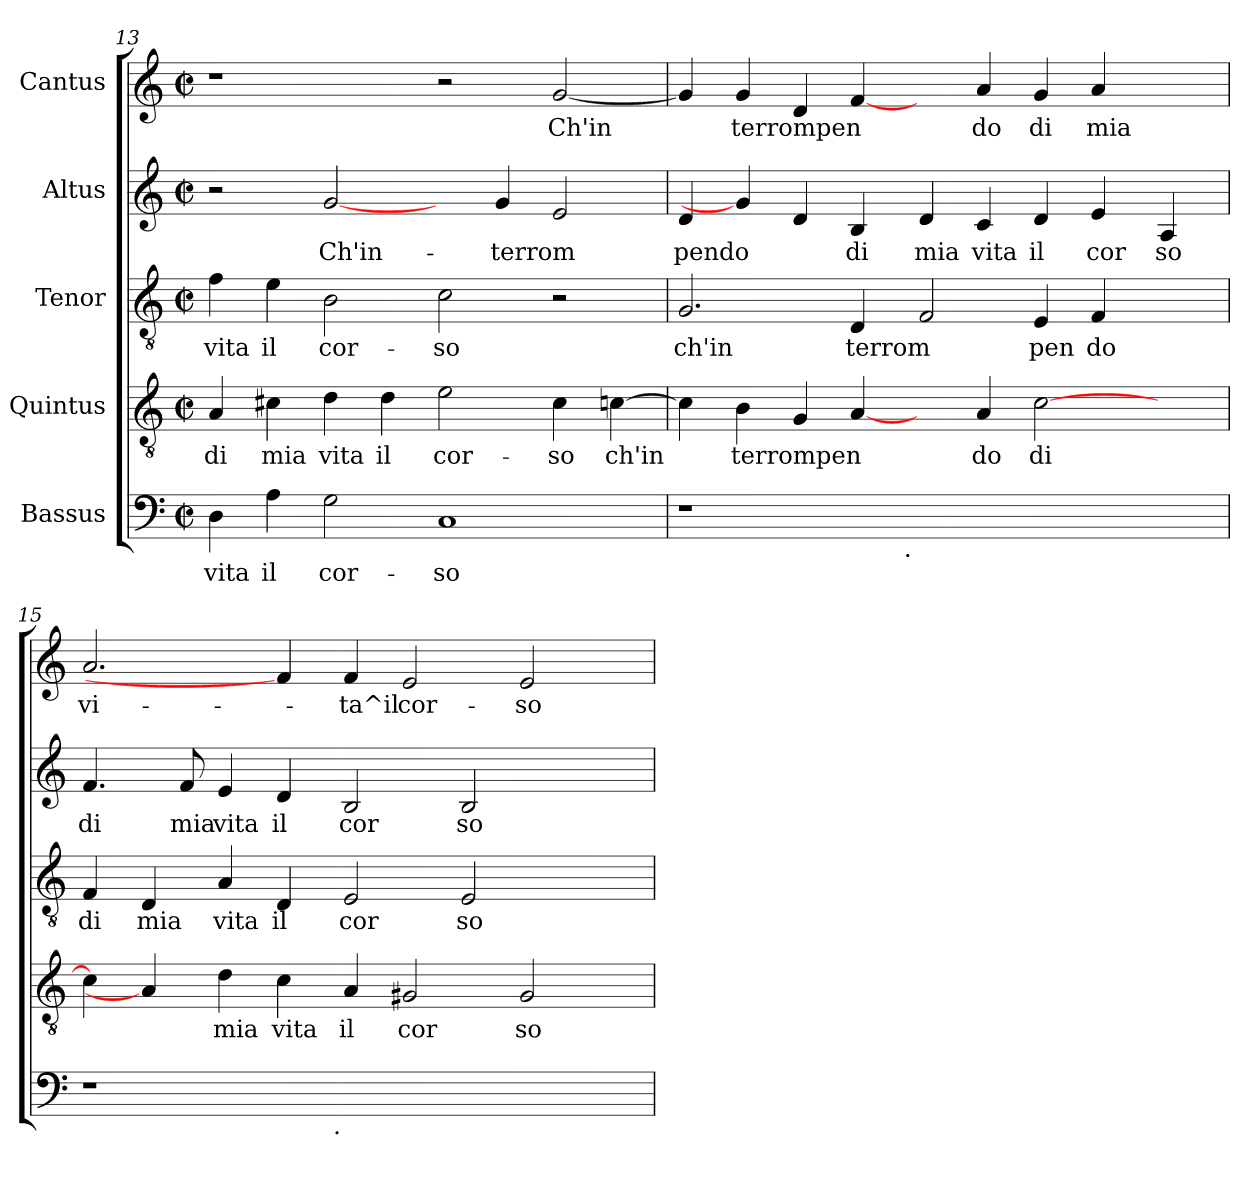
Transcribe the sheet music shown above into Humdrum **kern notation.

**kern	**text	**kern	**text	**kern	**text	**kern	**text	**kern	**text
*part5	*part5	*part4	*part4	*part3	*part3	*part2	*part2	*part1	*part1
*staff5	*staff5	*staff4	*staff4	*staff3	*staff3	*staff2	*staff2	*staff1	*staff1
*I"Bassus	*	*I"Quintus	*	*I"Tenor	*	*I"Altus	*	*I"Cantus	*
*clefF4	*	*clefGv2	*	*clefGv2	*	*clefG2	*	*clefG2	*
*k[]	*	*k[]	*	*k[]	*	*k[]	*	*k[]	*
*C:	*	*C:	*	*C:	*	*C:	*	*C:	*
*M2/2	*	*M2/2	*	*M2/2	*	*M2/2	*	*M2/2	*
*met(c|)	*	*met(c|)	*	*met(c|)	*	*met(c|)	*	*met(c|)	*
=13	=13	=13	=13	=13	=13	=13	=13	=13	=13
!	!LO:LY:b:cj	!	!LO:LY:b:cj	!	!LO:LY:b:cj	!	!	!	!
4D\	vita	4A/	di	4f\	vita	2r	.	1r	.
!	!LO:LY:b:cj	!	!LO:LY:b:cj	!	!LO:LY:b:cj	!	!	!	!
4A\	il	4c#X\	mia	4e\	il	.	.	.	.
!	!LO:LY:b:cj	!	!LO:LY:b:cj	!	!LO:LY:b:cj	!	!LO:LY:b:cj	!	!
2G\	cor-	4d\	vita	2B\	cor-	[2g/	Ch'in-	.	.
!	!	!	!LO:LY:b:cj	!	!	!	!	!	!
.	.	4d\	il	.	.	.	.	.	.
!	!LO:LY:b:cj	!	!LO:LY:b:cj	!	!LO:LY:b:cj	!	!	!	!
1C	-so	2e\	cor-	2c\	-so	4ryy	.	2r	.
!	!	!	!	!	!	!	!LO:LY:b:cj	!	!
.	.	.	.	.	.	4g/	-terrom-	.	.
!	!	!	!LO:LY:b:cj	!	!	!	!LO:LY:b:cj	!	!LO:LY:b:cj
.	.	4c#\	-so	2r	.	2e/	--	[>2g/	Ch'in
!	!	!	!LO:LY:b:cj	!	!	!	!	!	!
.	.	[>4cn\	ch'in-	.	.	.	.	.	.
!!LO:PB:g=z
=14	=14	=14	=14	=14	=14	=14	=14	=14	=14
!	!	!	!LO:LY:b:cj	!	!LO:LY:b:cj	!	!LO:LY:b:cj	!	!LO:LY:b:cj
*^	*	*	*	*	*	*	*	*	*
1r	2ryy	.	4c\]	--	2.G/	ch'in	4d/	-pendo	4g/]	.
!	!	!	!	!LO:LY:b:cj	!	!	!	!	!	!LO:LY:b:cj
.	.	.	4B\	-terrompen	.	.	4g/]	.	4g/	terrompen-
!	!	!	!	!LO:LY:b:cj	!	!	!	!LO:LY:b:cj	!	!LO:LY:b:cj
.	4...ryy	.	4G/	.	.	.	4d/	.	4d/	--
!	!	!	!	!LO:LY:b:cj	!	!LO:LY:b:cj	!	!LO:LY:b:cj	!	!LO:LY:b:cj
.	.	.	[4A/	.	4D/	terrom	4B/	di	[4f/	--
!	!LO:TX:b:t=.	!	!	!	!	!	!	!	!	!
.	1ryy	.	.	.	.	.	.	.	.	.
!	!	!	!	!	!	!LO:LY:b:cj	!	!LO:LY:b:cj	!	!
1ryy	.	.	4ryy	.	2F/	.	4d/	mia	4ryy	.
!	!	!	!	!LO:LY:b:cj	!	!	!	!LO:LY:b:cj	!	!LO:LY:b:cj
.	.	.	4A/	do	.	.	4c/	vita	4a/	-do
!	!	!	!	!LO:LY:b:cj	!	!LO:LY:b:cj	!	!LO:LY:b:cj	!	!LO:LY:b:cj
.	.	.	[>2c\	di	4E/	pen	4d/	il	4g/	di
!	!	!	!	!	!	!LO:LY:b:cj	!	!LO:LY:b:cj	!	!LO:LY:b:cj
.	.	.	.	.	4F/	do	4e/	cor	4a/	mia
.	4ryy	.	.	.	.	.	.	.	.	.
!	!	!	!	!	!	!	!	!LO:LY:b:cj	!	!
4ryy	.	.	4ryy	.	4ryy	.	4A/	so	4ryy	.
.	32ryy	.	.	.	.	.	.	.	.	.
=15	=15	=15	=15	=15	=15	=15	=15	=15	=15	=15
!	!	!	!	!LO:LY:b:cj	!	!LO:LY:b:cj	!	!LO:LY:b:cj	!	!LO:LY:b:cj
1r	2ryy	.	4c\]	.	4F/	di	4.f/	di	2.a/	vi-
!	!	!	!	!	!	!LO:LY:b:cj	!	!	!	!
.	.	.	4A/]	.	4D/	mia	.	.	.	.
!	!	!	!	!	!	!	!	!LO:LY:b:cj	!	!
.	.	.	.	.	.	.	8f/	mia	.	.
!	!	!	!	!LO:LY:b:cj	!	!LO:LY:b:cj	!	!LO:LY:b:cj	!	!
.	4ryy	.	4d\	mia	4A/	vita	4e/	vita	.	.
!	!	!	!	!LO:LY:b:cj	!	!LO:LY:b:cj	!	!LO:LY:b:cj	!	!
.	8...ryy	.	4c\	vita	4D/	il	4d/	il	4f/]	.
!	!LO:TX:b:t=.	!	!	!	!	!	!	!	!	!
.	1ryy	.	.	.	.	.	.	.	.	.
!	!	!	!	!LO:LY:b:cj	!	!LO:LY:b:cj	!	!LO:LY:b:cj	!	!LO:LY:b:cj
1ryy	.	.	4A/	il	2E/	cor	2B/	cor	4f/	-ta^il
!	!	!	!	!LO:LY:b:cj	!	!	!	!	!	!LO:LY:b:cj
.	.	.	2G#X/	cor	.	.	.	.	2e/	cor-
!	!	!	!	!	!	!LO:LY:b:cj	!	!LO:LY:b:cj	!	!
.	.	.	.	.	2E/	so	2B/	so	.	.
!	!	!	!	!LO:LY:b:cj	!	!	!	!	!	!LO:LY:b:cj
.	.	.	2G#/	so	.	.	.	.	2e/	-so
.	4ryy	.	.	.	.	.	.	.	.	.
4ryy	.	.	.	.	4ryy	.	4ryy	.	.	.
.	64ryy	.	.	.	.	.	.	.	.	.
*v	*v	*	*	*	*	*	*	*	*	*
=	=	=	=	=	=	=	=	=	=
*-	*-	*-	*-	*-	*-	*-	*-	*-	*-
